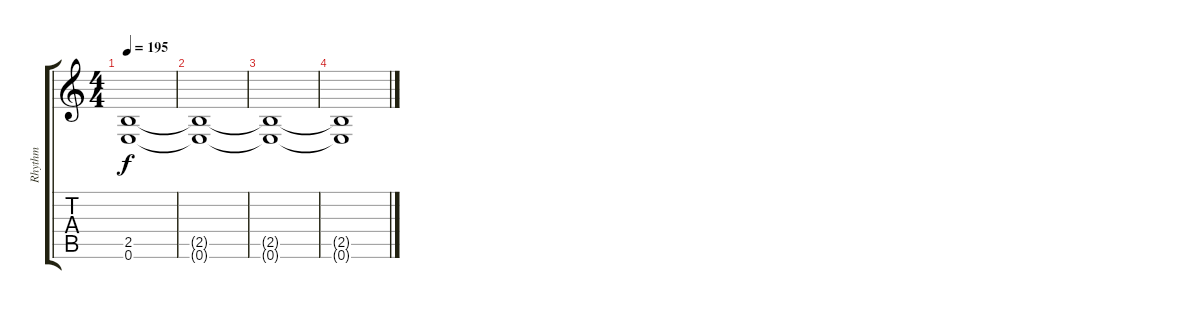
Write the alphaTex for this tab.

\track ("Rhythm" "Rhythm") {instrument overdrivenguitar}
\staff {score tabs}
\tuning (E4 B3 G3 D3 A2 E2) {hide}
\ts (4 4)
\tempo 195
\clef g2
\ks c
(2.5{t} 0.6{t}).1{dy f} |
(2.5{t} 0.6{t}).1 |
(2.5{t} 0.6{t}).1 |
(2.5{t} 0.6{t}).1
